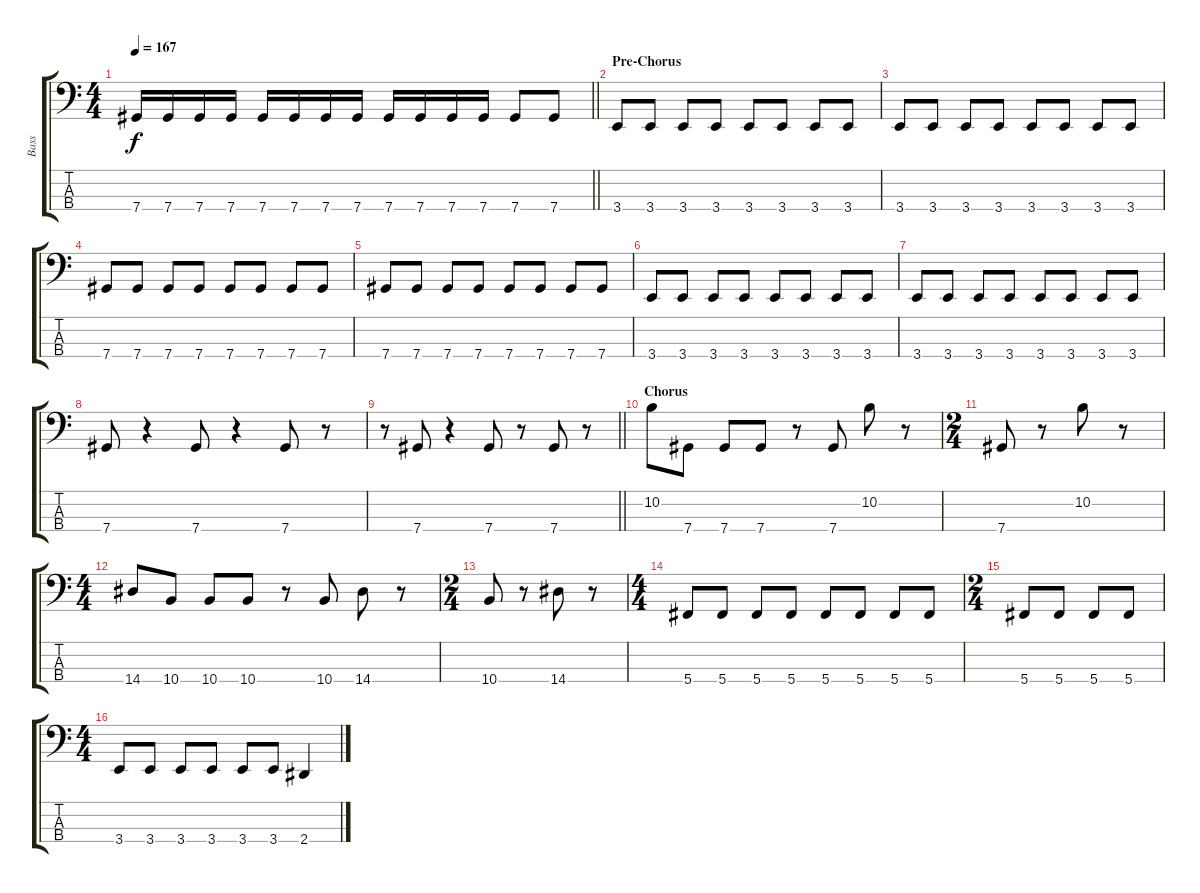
\track ("Bass" "Bass") {instrument electricbassfinger}
\staff {score tabs}
\tuning (Gb2 Db2 Ab1 Db1) {hide}
\ts (4 4)
\tempo 167
\clef f4
\barLineRight lightlight
\ks c
7.4.16{dy f} 7.4.16 7.4.16 7.4.16 7.4.16 7.4.16 7.4.16 7.4.16 7.4.16 7.4.16 7.4.16 7.4.16 7.4.8 7.4.8 |
\section ("" "Pre-Chorus")
3.4.8 3.4.8 3.4.8 3.4.8 3.4.8 3.4.8 3.4.8 3.4.8 |
3.4.8 3.4.8 3.4.8 3.4.8 3.4.8 3.4.8 3.4.8 3.4.8 |
7.4.8 7.4.8 7.4.8 7.4.8 7.4.8 7.4.8 7.4.8 7.4.8 |
7.4.8 7.4.8 7.4.8 7.4.8 7.4.8 7.4.8 7.4.8 7.4.8 |
3.4.8 3.4.8 3.4.8 3.4.8 3.4.8 3.4.8 3.4.8 3.4.8 |
3.4.8 3.4.8 3.4.8 3.4.8 3.4.8 3.4.8 3.4.8 3.4.8 |
7.4.8 r.4 7.4.8 r.4 7.4.8 r.8 |
\barLineRight lightlight
r.8 7.4.8 r.4 7.4.8 r.8 7.4.8 r.8 |
\section ("" "Chorus")
10.2.8 7.4.8 7.4.8 7.4.8 r.8 7.4.8 10.2.8 r.8 |
\ts (2 4)
7.4.8 r.8 10.2.8 r.8 |
\ts (4 4)
14.4.8 10.4.8 10.4.8 10.4.8 r.8 10.4.8 14.4.8 r.8 |
\ts (2 4)
10.4.8 r.8 14.4.8 r.8 |
\ts (4 4)
5.4.8 5.4.8 5.4.8 5.4.8 5.4.8 5.4.8 5.4.8 5.4.8 |
\ts (2 4)
5.4.8 5.4.8 5.4.8 5.4.8 |
\ts (4 4)
3.4.8 3.4.8 3.4.8 3.4.8 3.4.8 3.4.8 2.4.4
